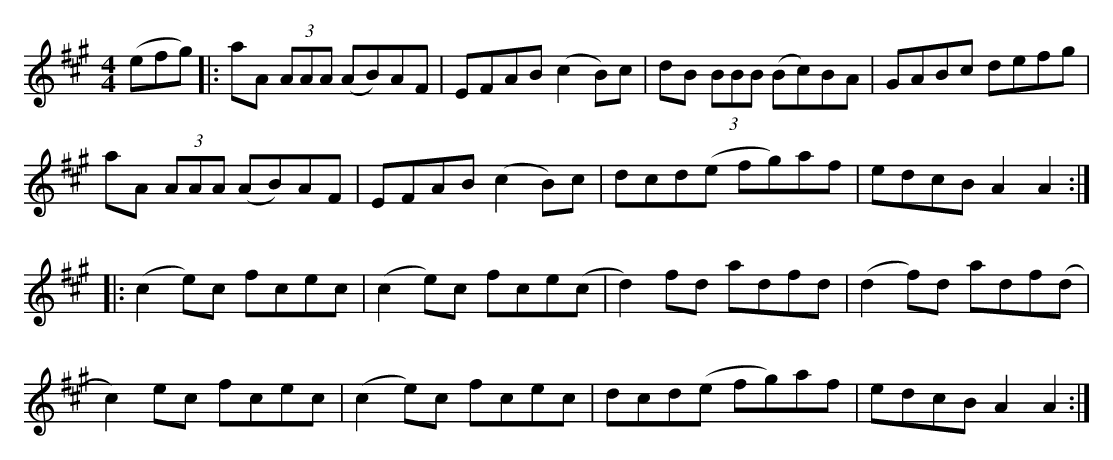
X:1
M:4/4
K:A
(efg)|:aA (3AAA (AB)AF|EFAB (c2 B)c|dB (3BBB (Bc)BA|GABc defg|
aA (3AAA (AB)AF|EFAB (c2 B)c|dcd(e fg)af|edcB A2 A2:|
|:(c2 e)c fcec|(c2 e)c fce(c|d2) fd adfd|(d2 f)d adf(d|
c2) ec fcec|(c2 e)c fcec|dcd(e fg)af|edcB A2 A2:|
